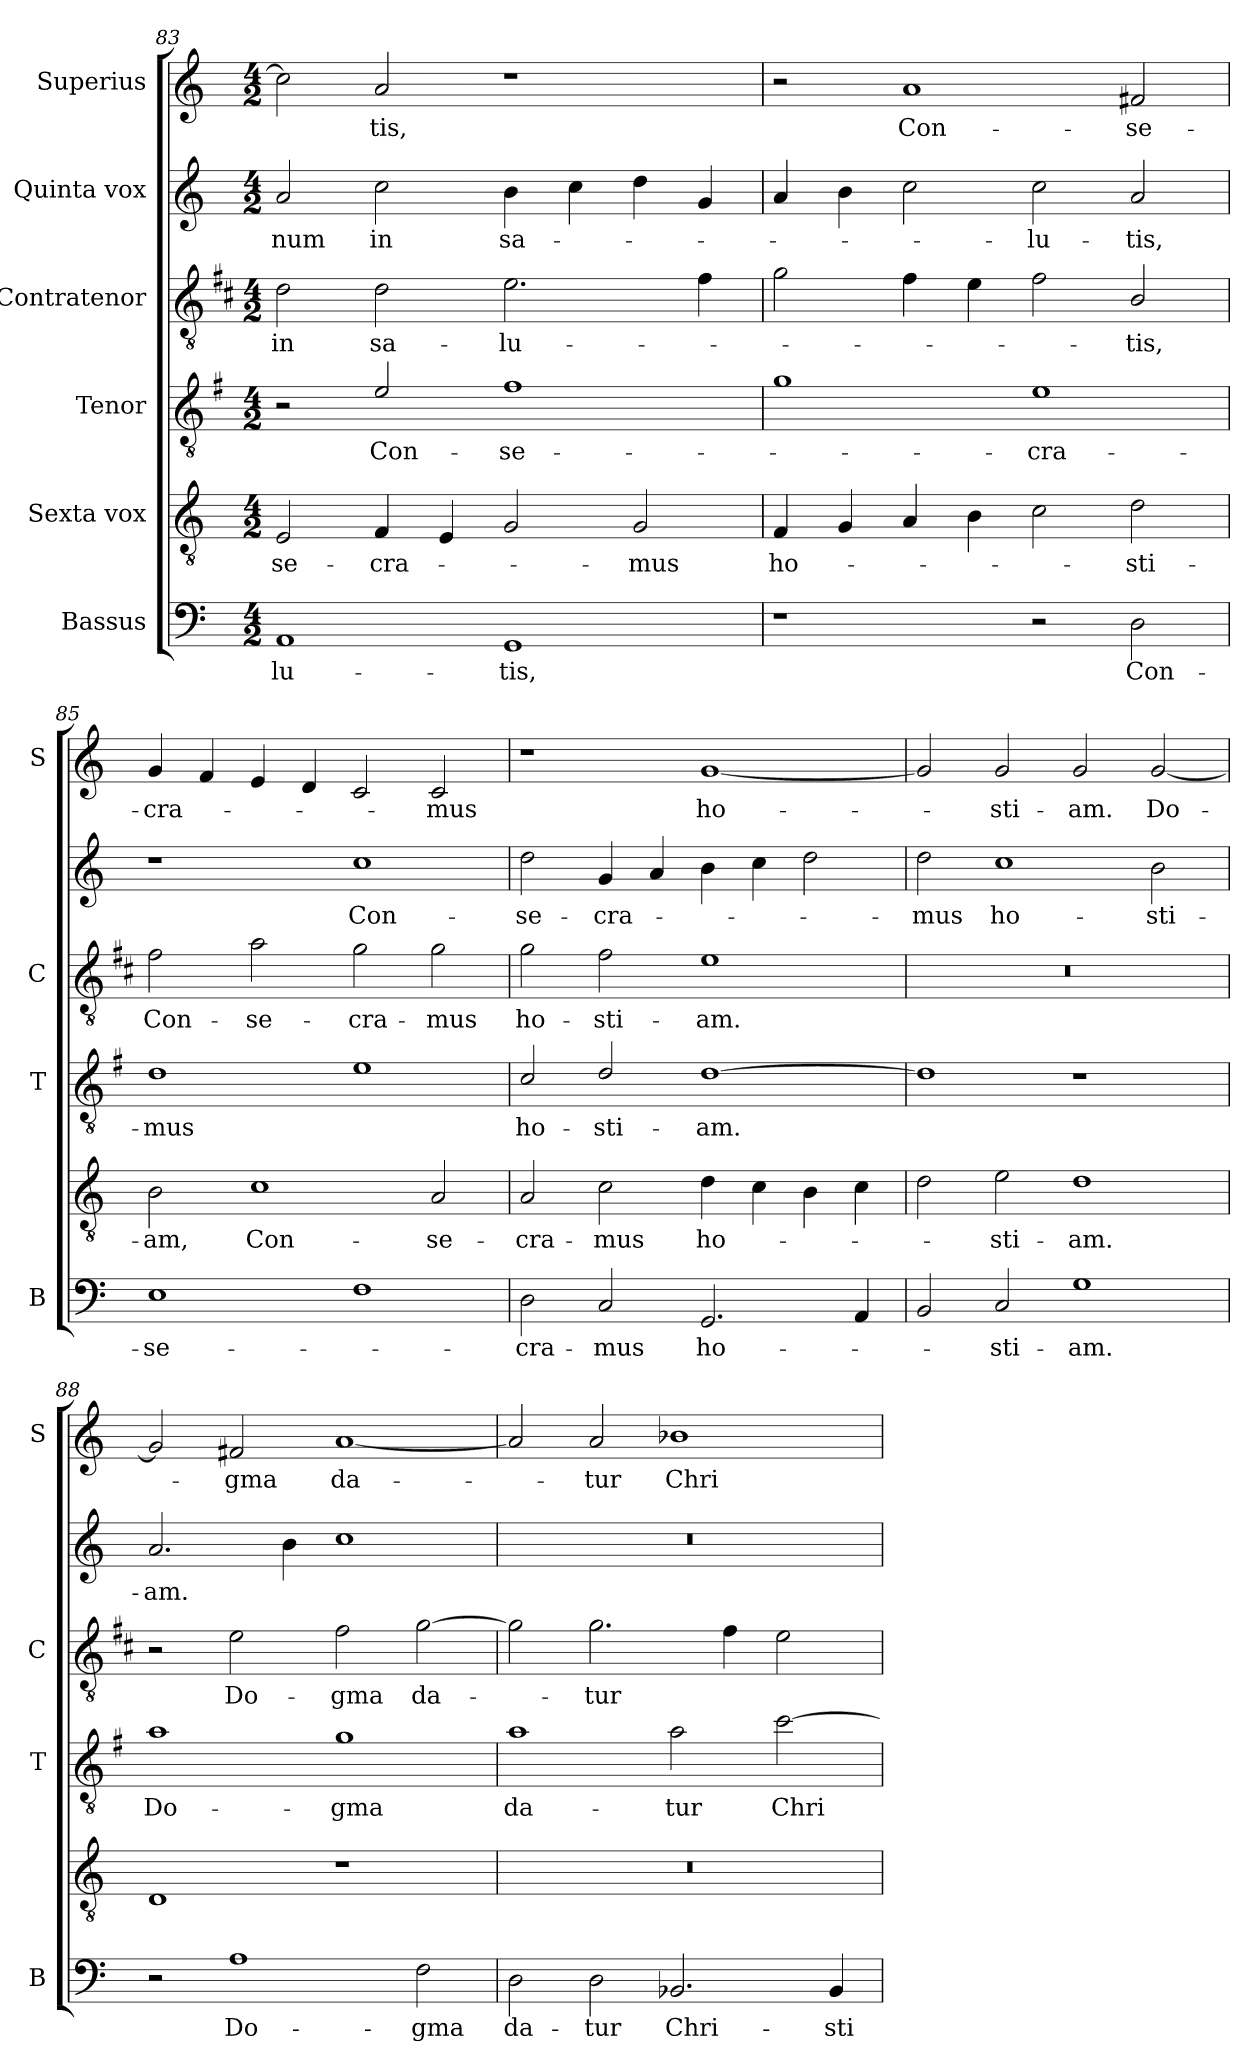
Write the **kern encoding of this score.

**kern	**text	**kern	**text	**kern	**text	**kern	**text	**kern	**text	**kern	**text
*part6	*part6	*part5	*part5	*part4	*part4	*part3	*part3	*part2	*part2	*part1	*part1
*staff6	*staff6	*staff5	*staff5	*staff4	*staff4	*staff3	*staff3	*staff2	*staff2	*staff1	*staff1
*I"Bassus	*	*I"Sexta vox	*	*I"Tenor	*	*I"Contratenor	*	*I"Quinta vox	*	*I"Superius	*
*I'B	*	*	*	*I'T	*	*I'C	*	*	*	*I'S	*
*clefF4	*	*clefGv2	*	*clefGv2	*	*clefGv2	*	*clefG2	*	*clefG2	*
*	*	*	*	*ITrd4c7	*	*ITrd1c2	*	*	*	*	*
*k[]	*	*k[]	*	*k[]	*	*k[]	*	*k[]	*	*k[]	*
*C:	*	*C:	*	*C:	*	*C:	*	*C:	*	*C:	*
*M4/2	*	*M4/2	*	*M4/2	*	*M4/2	*	*M4/2	*	*M4/2	*
=83	=83	=83	=83	=83	=83	=83	=83	=83	=83	=83	=83
!	!LO:LY:b	!	!LO:LY:b	!	!	!	!LO:LY:b	!	!LO:LY:b	!	!
1AA	-lu-	2E/	-se-	2r	.	2c\	in	2a/	-num	2cc\]	.
!	!	!	!LO:LY:b	!	!LO:LY:b	!	!LO:LY:b	!	!LO:LY:b	!	!LO:LY:b
.	.	4F/	-cra-	2A/	Con-	2c\	sa-	2cc\	in	2a/	-tis,
.	.	4E/	.	.	.	.	.	.	.	.	.
!	!LO:LY:b	!	!	!	!LO:LY:b	!	!LO:LY:b	!	!LO:LY:b	!	!
1GG	-tis,	2G/	.	1B	-se-	2.d\	-lu-	4b\	sa-	1r	.
.	.	.	.	.	.	.	.	4cc\	.	.	.
!	!	!	!LO:LY:b	!	!	!	!	!	!	!	!
.	.	2G/	-mus	.	.	.	.	4dd\	.	.	.
.	.	.	.	.	.	4e\	.	4g/	.	.	.
!!LO:PB:g=z
=84	=84	=84	=84	=84	=84	=84	=84	=84	=84	=84	=84
!	!	!	!LO:LY:b	!	!	!	!	!	!	!	!
1r	.	4F/	ho-	1c	.	2f\	.	4a/	.	2r	.
.	.	4G/	.	.	.	.	.	4b\	.	.	.
!	!	!	!	!	!	!	!	!	!	!	!LO:LY:b
.	.	4A/	.	.	.	4e\	.	2cc\	.	1a	Con-
.	.	4B\	.	.	.	4d\	.	.	.	.	.
!	!	!	!	!	!LO:LY:b	!	!	!	!LO:LY:b	!	!
2r	.	2c\	.	1A	-cra-	2e\	.	2cc\	-lu-	.	.
!	!LO:LY:b	!	!LO:LY:b	!	!	!	!LO:LY:b	!	!LO:LY:b	!	!LO:LY:b
2D\	Con-	2d\	-sti-	.	.	2A/	-tis,	2a/	-tis,	2f#X/	-se-
=85	=85	=85	=85	=85	=85	=85	=85	=85	=85	=85	=85
!	!LO:LY:b	!	!LO:LY:b	!	!LO:LY:b	!	!LO:LY:b	!	!	!	!LO:LY:b
1E	-se-	2B\	-am,	1G	-mus	2e\	Con-	1r	.	4g/	-cra-
.	.	.	.	.	.	.	.	.	.	4f/	.
!	!	!	!LO:LY:b	!	!	!	!LO:LY:b	!	!	!	!
.	.	1c	Con-	.	.	2g\	-se-	.	.	4e/	.
.	.	.	.	.	.	.	.	.	.	4d/	.
!	!	!	!	!	!	!	!LO:LY:b	!	!LO:LY:b	!	!
1F	.	.	.	1A	.	2f\	-cra-	1cc	Con-	2c/	.
!	!	!	!LO:LY:b	!	!	!	!LO:LY:b	!	!	!	!LO:LY:b
.	.	2A/	-se-	.	.	2f\	-mus	.	.	2c/	-mus
=86	=86	=86	=86	=86	=86	=86	=86	=86	=86	=86	=86
!	!LO:LY:b	!	!LO:LY:b	!	!LO:LY:b	!	!LO:LY:b	!	!LO:LY:b	!	!
2D\	-cra-	2A/	-cra-	2F/	ho-	2f\	ho-	2dd\	-se-	1r	.
!	!LO:LY:b	!	!LO:LY:b	!	!LO:LY:b	!	!LO:LY:b	!	!LO:LY:b	!	!
2C/	-mus	2c\	-mus	2G/	-sti-	2e\	-sti-	4g/	-cra-	.	.
.	.	.	.	.	.	.	.	4a/	.	.	.
!	!LO:LY:b	!	!LO:LY:b	!	!LO:LY:b	!	!LO:LY:b	!	!	!	!LO:LY:b
2.GG/	ho-	4d\	ho-	[1G	-am.	1d	-am.	4b\	.	[1g	ho-
.	.	4c\	.	.	.	.	.	4cc\	.	.	.
.	.	4B\	.	.	.	.	.	2dd\	.	.	.
4AA/	.	4c\	.	.	.	.	.	.	.	.	.
=87	=87	=87	=87	=87	=87	=87	=87	=87	=87	=87	=87
!	!	!	!	!	!	!	!	!	!LO:LY:b	!	!
2BB/	.	2d\	.	1G]	.	0r	.	2dd\	-mus	2g/]	.
!	!LO:LY:b	!	!LO:LY:b	!	!	!	!	!	!LO:LY:b	!	!LO:LY:b
2C/	-sti-	2e\	-sti-	.	.	.	.	1cc	ho-	2g/	-sti-
!	!LO:LY:b	!	!LO:LY:b	!	!	!	!	!	!	!	!LO:LY:b
1G	-am.	1d	-am.	1r	.	.	.	.	.	2g/	-am.
!	!	!	!	!	!	!	!	!	!LO:LY:b	!	!LO:LY:b
.	.	.	.	.	.	.	.	2b\	-sti-	[2g/	Do-
=88	=88	=88	=88	=88	=88	=88	=88	=88	=88	=88	=88
!	!	!	!	!	!LO:LY:b	!	!	!	!LO:LY:b	!	!
2r	.	1D	.	1d	Do-	2r	.	2.a/	-am.	2g/]	.
!	!LO:LY:b	!	!	!	!	!	!LO:LY:b	!	!	!	!LO:LY:b
1A	Do-	.	.	.	.	2d\	Do-	.	.	2f#X/	-gma
.	.	.	.	.	.	.	.	4b\	.	.	.
!	!	!	!	!	!LO:LY:b	!	!LO:LY:b	!	!	!	!LO:LY:b
.	.	1r	.	1c	-gma	2e\	-gma	1cc	.	[1a	da-
!	!LO:LY:b	!	!	!	!	!	!LO:LY:b	!	!	!	!
2F\	-gma	.	.	.	.	[2f\	da-	.	.	.	.
=89	=89	=89	=89	=89	=89	=89	=89	=89	=89	=89	=89
!	!LO:LY:b	!	!	!	!LO:LY:b	!	!	!	!	!	!
2D\	da-	0r	.	1d	da-	2f\]	.	0r	.	2a/]	.
!	!LO:LY:b	!	!	!	!	!	!LO:LY:b	!	!	!	!LO:LY:b
2D\	-tur	.	.	.	.	2.f\	-tur	.	.	2a/	-tur
!	!LO:LY:b	!	!	!	!LO:LY:b	!	!	!	!	!	!LO:LY:b
2.BB-X/	Chri-	.	.	2d\	-tur	.	.	.	.	1b-X	Chri-
.	.	.	.	.	.	4e\	.	.	.	.	.
!	!	!	!	!	!LO:LY:b	!	!	!	!	!	!
.	.	.	.	[2f\	Chri-	2d\	.	.	.	.	.
!	!LO:LY:b	!	!	!	!	!	!	!	!	!	!
4BB-/	-sti-	.	.	.	.	.	.	.	.	.	.
=	=	=	=	=	=	=	=	=	=	=	=
*-	*-	*-	*-	*-	*-	*-	*-	*-	*-	*-	*-
